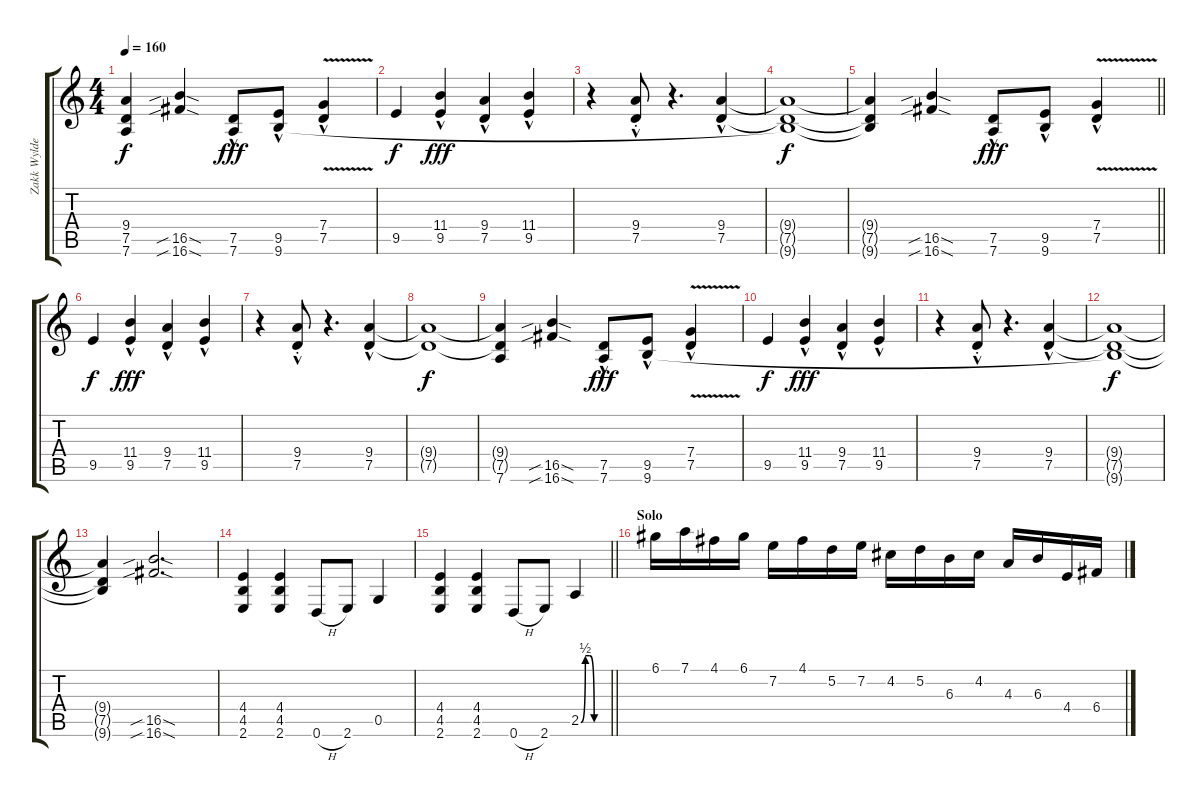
\track ("Zakk Wylde - Lead Guitar" "Zakk Wylde") {instrument distortionguitar}
\staff {score tabs}
\tuning (D4 A3 F3 C3 G2 D2) {hide}
\ts (4 4)
\tempo 160
\clef g2
\ks c
(9.4{t} 7.5{t} 7.6).4{dy f} (16.5{sib sod} 16.6{sib sod}).4 (7.5{hac} 7.6).8{dy fff} (9.5{hac} 9.6).8 (7.4{v} 7.5{hac}).4 |
9.5.4{dy f volume 12} (11.4 9.5{hac}).4{dy fff} (9.4 7.5{hac}).4 (11.4 9.5{hac}).4 |
r.4 (9.4{st} 7.5{hac}).8 r.4{d} (9.4 7.5{hac}).4 |
(9.4{t} 7.5{t} 9.6{t}).1{dy f} |
\barLineRight lightlight
(9.4{t} 7.5{t} 9.6{t}).4 (16.5{sib sod} 16.6{sib sod}).4 (7.5{hac} 7.6).8{dy fff} (9.5{hac} 9.6).8 (7.4{v} 7.5{hac}).4 |
\section ("" "")
9.5.4{dy f volume 12} (11.4{hac} 9.5).4{dy fff} (9.4{hac} 7.5).4 (11.4{hac} 9.5).4 |
r.4 (9.4{hac st} 7.5).8 r.4{d} (9.4{hac} 7.5).4 |
(9.4{t} 7.5{t}).1{dy f} |
(9.4{t} 7.5{t} 7.6).4 (16.5{sib sod} 16.6{sib sod}).4 (7.5{hac} 7.6).8{dy fff} (9.5{hac} 9.6).8 (7.4{v} 7.5{hac}).4 |
9.5.4{dy f volume 12} (11.4 9.5{hac}).4{dy fff} (9.4 7.5{hac}).4 (11.4 9.5{hac}).4 |
r.4 (9.4{st} 7.5{hac}).8 r.4{d} (9.4 7.5{hac}).4 |
(9.4{t} 7.5{t} 9.6{t}).1{dy f} |
(9.4{t} 7.5{t} 9.6{t}).4 (16.5{sib sod} 16.6{sib sod}).2{d} |
(4.4 4.5 2.6).4 (4.4 4.5 2.6).4 0.6{h}.8 2.6.8 0.5.4 |
\barLineRight lightlight
(4.4 4.5 2.6).4 (4.4 4.5 2.6).4 0.6{h}.8 2.6.8 2.5{be (custom 0 0 10 2 20 2 30 0 60 0)}.4 |
\section ("" "Solo")
6.1.16{volume 14} 7.1.16 4.1.16 6.1.16 7.2.16 4.1.16 5.2.16 7.2.16 4.2.16 5.2.16 6.3.16 4.2.16 4.3.16 6.3.16 4.4.16 6.4.16
